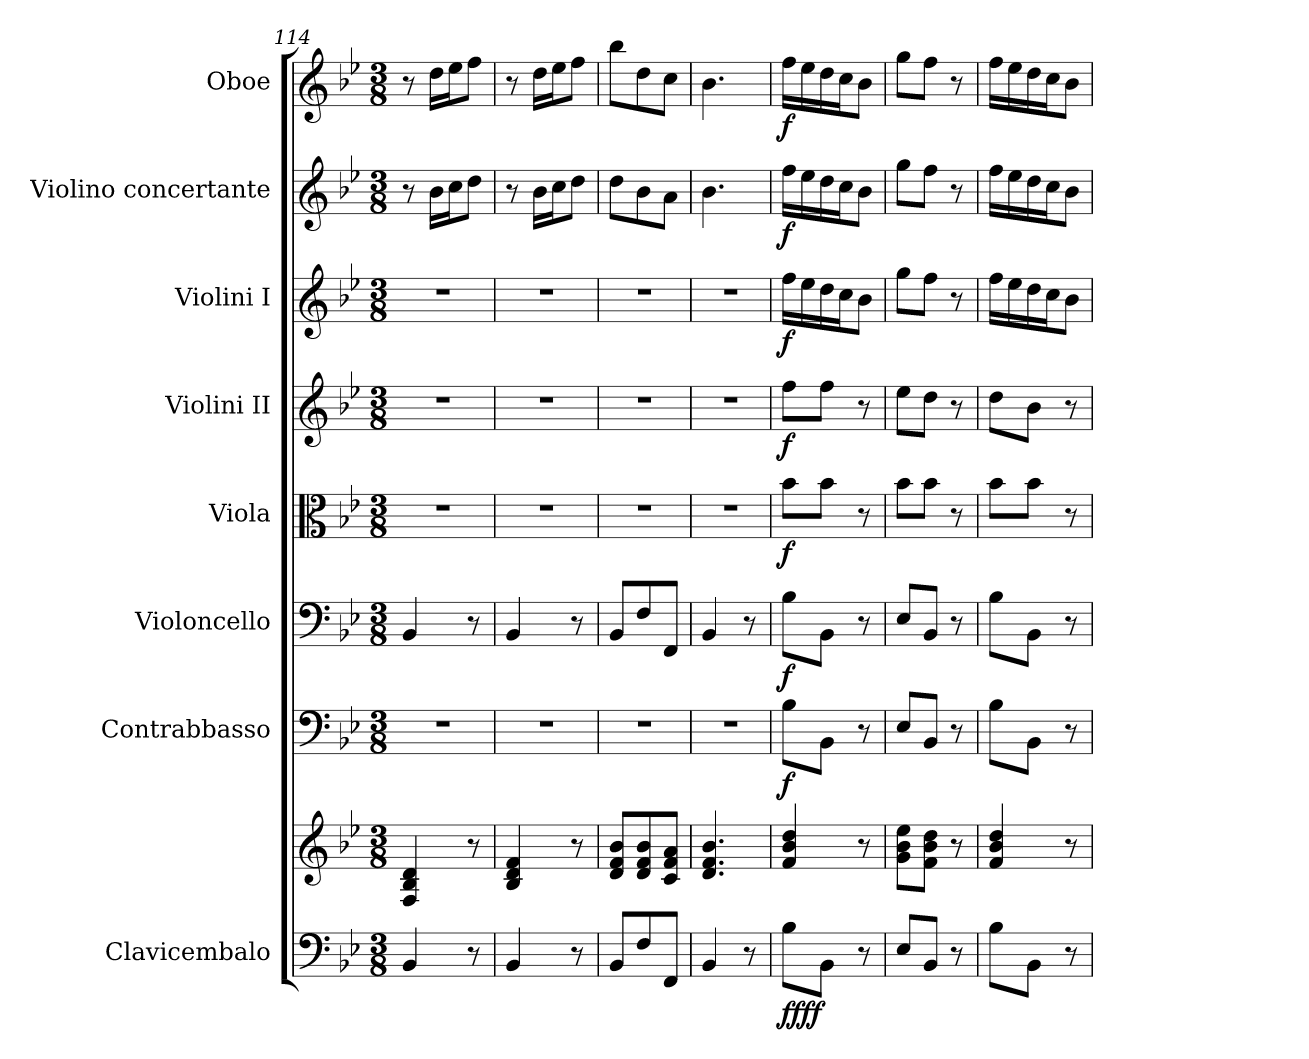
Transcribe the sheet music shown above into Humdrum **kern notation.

**kern	**kern	**dynam	**kern	**dynam	**kern	**dynam	**kern	**dynam	**kern	**dynam	**kern	**dynam	**kern	**dynam	**kern	**dynam
*part8	*part8	*part8	*part7	*part7	*part6	*part6	*part5	*part5	*part4	*part4	*part3	*part3	*part2	*part2	*part1	*part1
*staff9	*staff8	*staff8/9	*staff7	*staff7	*staff6	*staff6	*staff5	*staff5	*staff4	*staff4	*staff3	*staff3	*staff2	*staff2	*staff1	*staff1
*I"Clavicembalo	*	*	*I"Contrabbasso	*	*I"Violoncello	*	*I"Viola	*	*I"Violini II	*	*I"Violini I	*	*I"Violino concertante	*	*I"Oboe	*
*I'Clav.	*	*	*I'Cb.	*	*I'Vc.	*	*I'Vla.	*	*I'Vln. II	*	*I'Vln. I	*	*I'Vln. conc.	*	*I'Ob.	*
*clefF4	*clefG2	*	*clefF4	*	*clefF4	*	*clefC3	*	*clefG2	*	*clefG2	*	*clefG2	*	*clefG2	*
*	*	*	*ITrd7c12	*	*	*	*	*	*	*	*	*	*	*	*	*
*k[b-e-]	*k[b-e-]	*	*k[b-e-]	*	*k[b-e-]	*	*k[b-e-]	*	*k[b-e-]	*	*k[b-e-]	*	*k[b-e-]	*	*k[b-e-]	*
*M3/8	*M3/8	*	*M3/8	*	*M3/8	*	*M3/8	*	*M3/8	*	*M3/8	*	*M3/8	*	*M3/8	*
=114	=114	=114	=114	=114	=114	=114	=114	=114	=114	=114	=114	=114	=114	=114	=114	=114
4BB-/	4F/ 4B-/ 4d/	.	4.r	.	4BB-/	.	4.r	.	4.r	.	4.r	.	8r	.	8r	.
.	.	.	.	.	.	.	.	.	.	.	.	.	16b-\LL	.	16dd\LL	.
.	.	.	.	.	.	.	.	.	.	.	.	.	16cc\J	.	16ee-\J	.
8r	8r	.	.	.	8r	.	.	.	.	.	.	.	8dd\J	.	8ff\J	.
=115	=115	=115	=115	=115	=115	=115	=115	=115	=115	=115	=115	=115	=115	=115	=115	=115
4BB-/	4B-/ 4d/ 4f/	.	4.r	.	4BB-/	.	4.r	.	4.r	.	4.r	.	8r	.	8r	.
.	.	.	.	.	.	.	.	.	.	.	.	.	16b-\LL	.	16dd\LL	.
.	.	.	.	.	.	.	.	.	.	.	.	.	16cc\J	.	16ee-\J	.
8r	8r	.	.	.	8r	.	.	.	.	.	.	.	8dd\J	.	8ff\J	.
=116	=116	=116	=116	=116	=116	=116	=116	=116	=116	=116	=116	=116	=116	=116	=116	=116
8BB-/L	8d/ 8f/ 8b-/L	.	4.r	.	8BB-/L	.	4.r	.	4.r	.	4.r	.	8dd\L	.	8bb-\L	.
8F/	8d/ 8f/ 8b-/	.	.	.	8F/	.	.	.	.	.	.	.	8b-\	.	8dd\	.
8FF/J	8c/ 8f/ 8a/J	.	.	.	8FF/J	.	.	.	.	.	.	.	8a\J	.	8cc\J	.
=117	=117	=117	=117	=117	=117	=117	=117	=117	=117	=117	=117	=117	=117	=117	=117	=117
4BB-/	4.d/ 4.f/ 4.b-/	.	4.r	.	4BB-/	.	4.r	.	4.r	.	4.r	.	4.b-\	.	4.b-\	.
8r	.	.	.	.	8r	.	.	.	.	.	.	.	.	.	.	.
=118	=118	=118	=118	=118	=118	=118	=118	=118	=118	=118	=118	=118	=118	=118	=118	=118
!	!	!LO:DY:b=2	!	!	!	!	!	!	!	!	!	!	!	!	!	!
!	!	!LO:DY:n=1:b	!	!	!	!	!	!	!	!	!	!	!	!	!	!
!	!	!LO:DY:n=2:b	!	!	!	!	!	!	!	!	!	!	!	!	!	!
!	!	!LO:DY:n=3:b	!	!LO:DY:b	!	!LO:DY:b	!	!LO:DY:b	!	!LO:DY:b	!	!LO:DY:b	!	!LO:DY:b	!	!LO:DY:b
8B-\L	4f/ 4b-/ 4dd/	f f f f	8BB-\L	f	8B-\L	f	8b-\L	f	8ff\L	f	16ff\LL	f	16ff\LL	f	16ff\LL	f
.	.	.	.	.	.	.	.	.	.	.	16ee-\	.	16ee-\	.	16ee-\	.
8BB-\J	.	.	8BBB-\J	.	8BB-\J	.	8b-\J	.	8ff\J	.	16dd\	.	16dd\	.	16dd\	.
.	.	.	.	.	.	.	.	.	.	.	16cc\J	.	16cc\J	.	16cc\J	.
8r	8r	.	8r	.	8r	.	8r	.	8r	.	8b-\J	.	8b-\J	.	8b-\J	.
=119	=119	=119	=119	=119	=119	=119	=119	=119	=119	=119	=119	=119	=119	=119	=119	=119
8E-/L	8g\ 8b-\ 8ee-\L	.	8EE-/L	.	8E-/L	.	8b-\L	.	8ee-\L	.	8gg\L	.	8gg\L	.	8gg\L	.
8BB-/J	8f\ 8b-\ 8dd\J	.	8BBB-/J	.	8BB-/J	.	8b-\J	.	8dd\J	.	8ff\J	.	8ff\J	.	8ff\J	.
8r	8r	.	8r	.	8r	.	8r	.	8r	.	8r	.	8r	.	8r	.
=120	=120	=120	=120	=120	=120	=120	=120	=120	=120	=120	=120	=120	=120	=120	=120	=120
8B-\L	4f/ 4b-/ 4dd/	.	8BB-\L	.	8B-\L	.	8b-\L	.	8dd\L	.	16ff\LL	.	16ff\LL	.	16ff\LL	.
.	.	.	.	.	.	.	.	.	.	.	16ee-\	.	16ee-\	.	16ee-\	.
8BB-\J	.	.	8BBB-\J	.	8BB-\J	.	8b-\J	.	8b-\J	.	16dd\	.	16dd\	.	16dd\	.
.	.	.	.	.	.	.	.	.	.	.	16cc\J	.	16cc\J	.	16cc\J	.
8r	8r	.	8r	.	8r	.	8r	.	8r	.	8b-\J	.	8b-\J	.	8b-\J	.
=	=	=	=	=	=	=	=	=	=	=	=	=	=	=	=	=
*-	*-	*-	*-	*-	*-	*-	*-	*-	*-	*-	*-	*-	*-	*-	*-	*-
